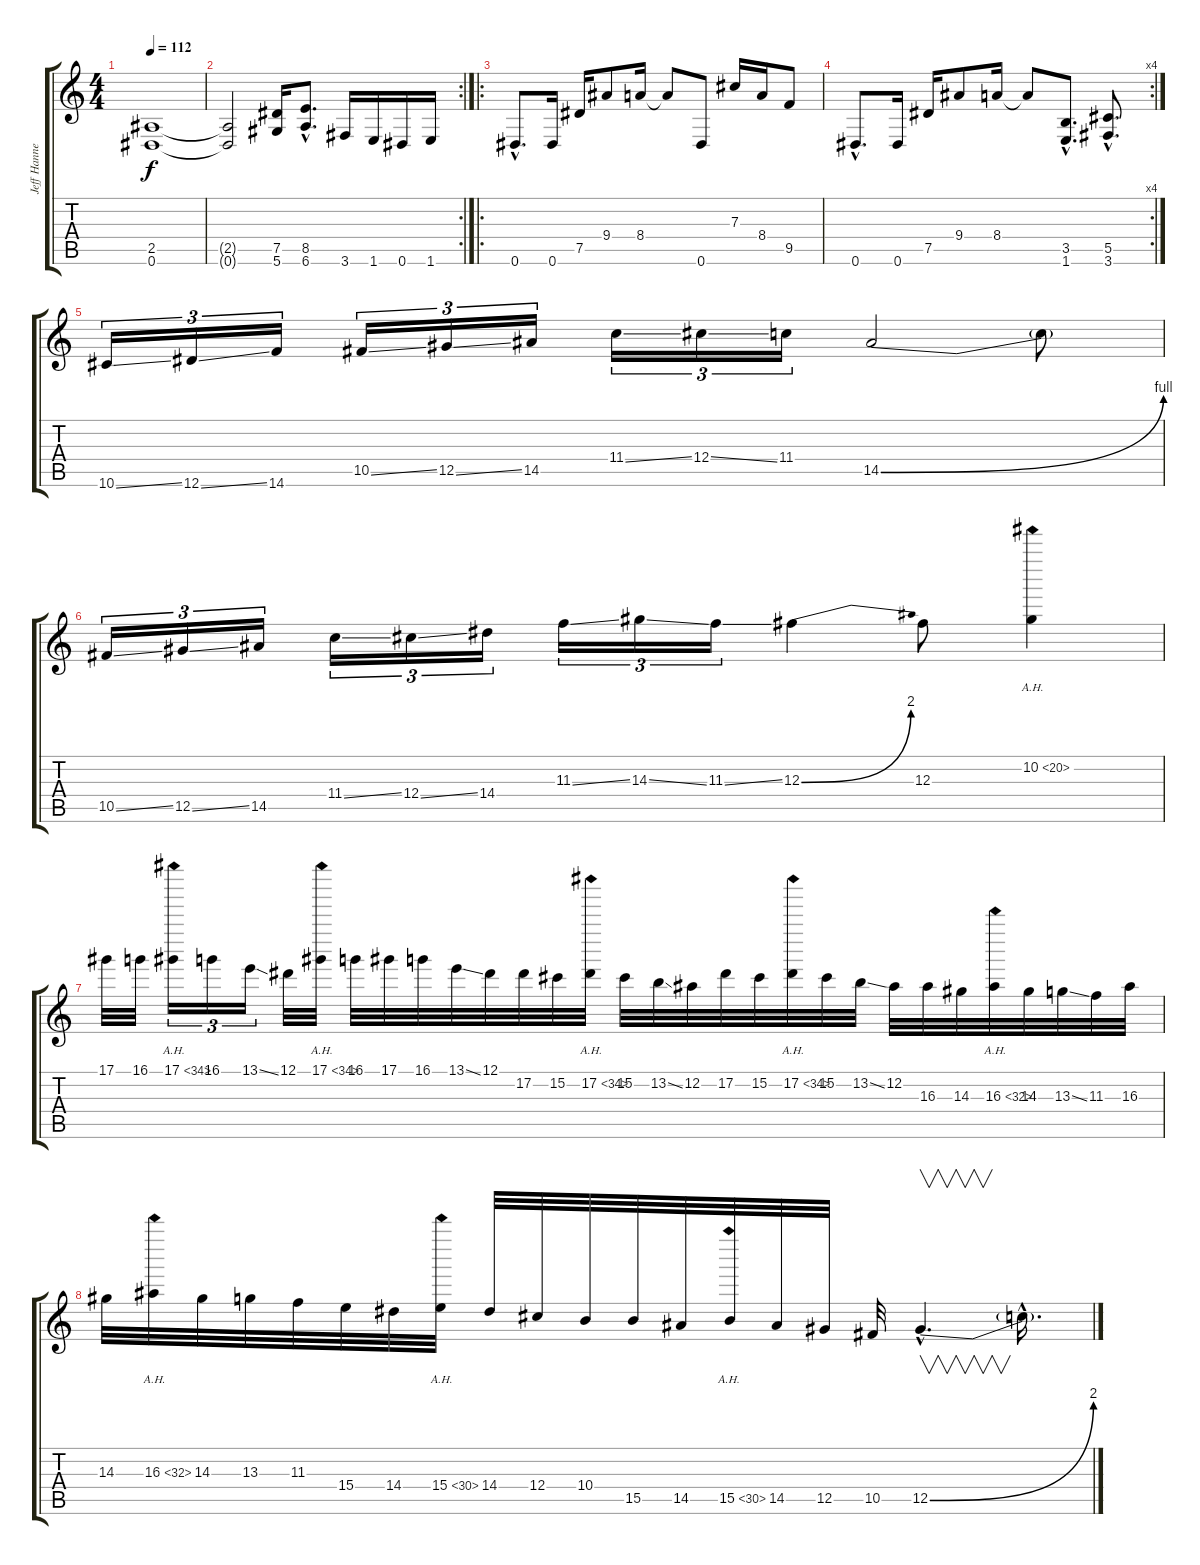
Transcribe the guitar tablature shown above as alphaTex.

\track ("Jeff Hanneman" "Jeff Hanne") {instrument distortionguitar}
\staff {score tabs}
\tuning (Eb4 Bb3 Gb3 Db3 Ab2 Eb2) {hide}
\ts (4 4)
\tempo 112
\clef g2
\ks c
(2.5 0.6).1{dy f} |
\rc 2
(2.5{t} 0.6{t}).2 (7.5 5.6).16 (8.5{hac} 6.6{hac}).8{d} 3.6.16 1.6.16 0.6.16 1.6.16 |
\ro
0.6{hac}.8{d} 0.6.16 7.5.16 9.4.8 8.4.16 8.4{t}.8 0.6.8 7.3.16 8.4.16 9.5.8 |
\rc 4
0.6{hac}.8{d} 0.6.16 7.5.16 9.4.8 8.4.16 8.4{t}.8 (3.5{hac} 1.6{hac}).8{d} (5.5{hac} 3.6{hac}).8{d} |
10.6{ss}.16{tu (3 2)} 12.6{ss}.16{tu (3 2)} 14.6.16{tu (3 2)} 10.5{ss}.16{tu (3 2)} 12.5{ss}.16{tu (3 2)} 14.5.16{tu (3 2)} 11.4{ss}.16{tu (3 2)} 12.4{ss}.16{tu (3 2)} 11.4.16{tu (3 2)} 14.5{be (bend 0 0 60 4)}.2 14.5{t}.8 |
10.5{ss}.16{tu (3 2)} 12.5{ss}.16{tu (3 2)} 14.5.16{tu (3 2)} 11.4{ss}.16{tu (3 2)} 12.4{ss}.16{tu (3 2)} 14.4.16{tu (3 2)} 11.3{ss}.16{tu (3 2)} 14.3{ss}.16{tu (3 2)} 11.3{ss}.16{tu (3 2)} 12.3{be (bend 0 0 60 8)}.4 12.3.8 10.2{ah 10}.4 |
17.1.32 16.1.32 17.1{ah 17}.16{tu (3 2)} 16.1.16{tu (3 2)} 13.1{ss}.16{tu (3 2)} 12.1.32 17.1{ah 17}.32 16.1.32 17.1.32 16.1.32 13.1{ss}.32 12.1.32 17.2.32 15.2.32 17.2{ah 17}.32 15.2.32 13.2{ss}.32 12.2.32 17.2.32 15.2.32 17.2{ah 17}.32 15.2.32 13.2{ss}.32 12.2.32 16.3.32 14.3.32 16.3{ah 16}.32 14.3.32 13.3{ss}.32 11.3.32 16.3.32 |
14.3.32 16.3{ah 16}.32 14.3.32 13.3.32 11.3.32 15.4.32 14.4.32 15.4{ah 15}.32 14.4.32 12.4.32 10.4.32 15.5.32 14.5.32 15.5{ah 15}.32 14.5.32 12.5.32 10.5.32 12.5{be (bend 0 0 60 8) hac}.4{v d} 12.5{hac t}.16{d}
